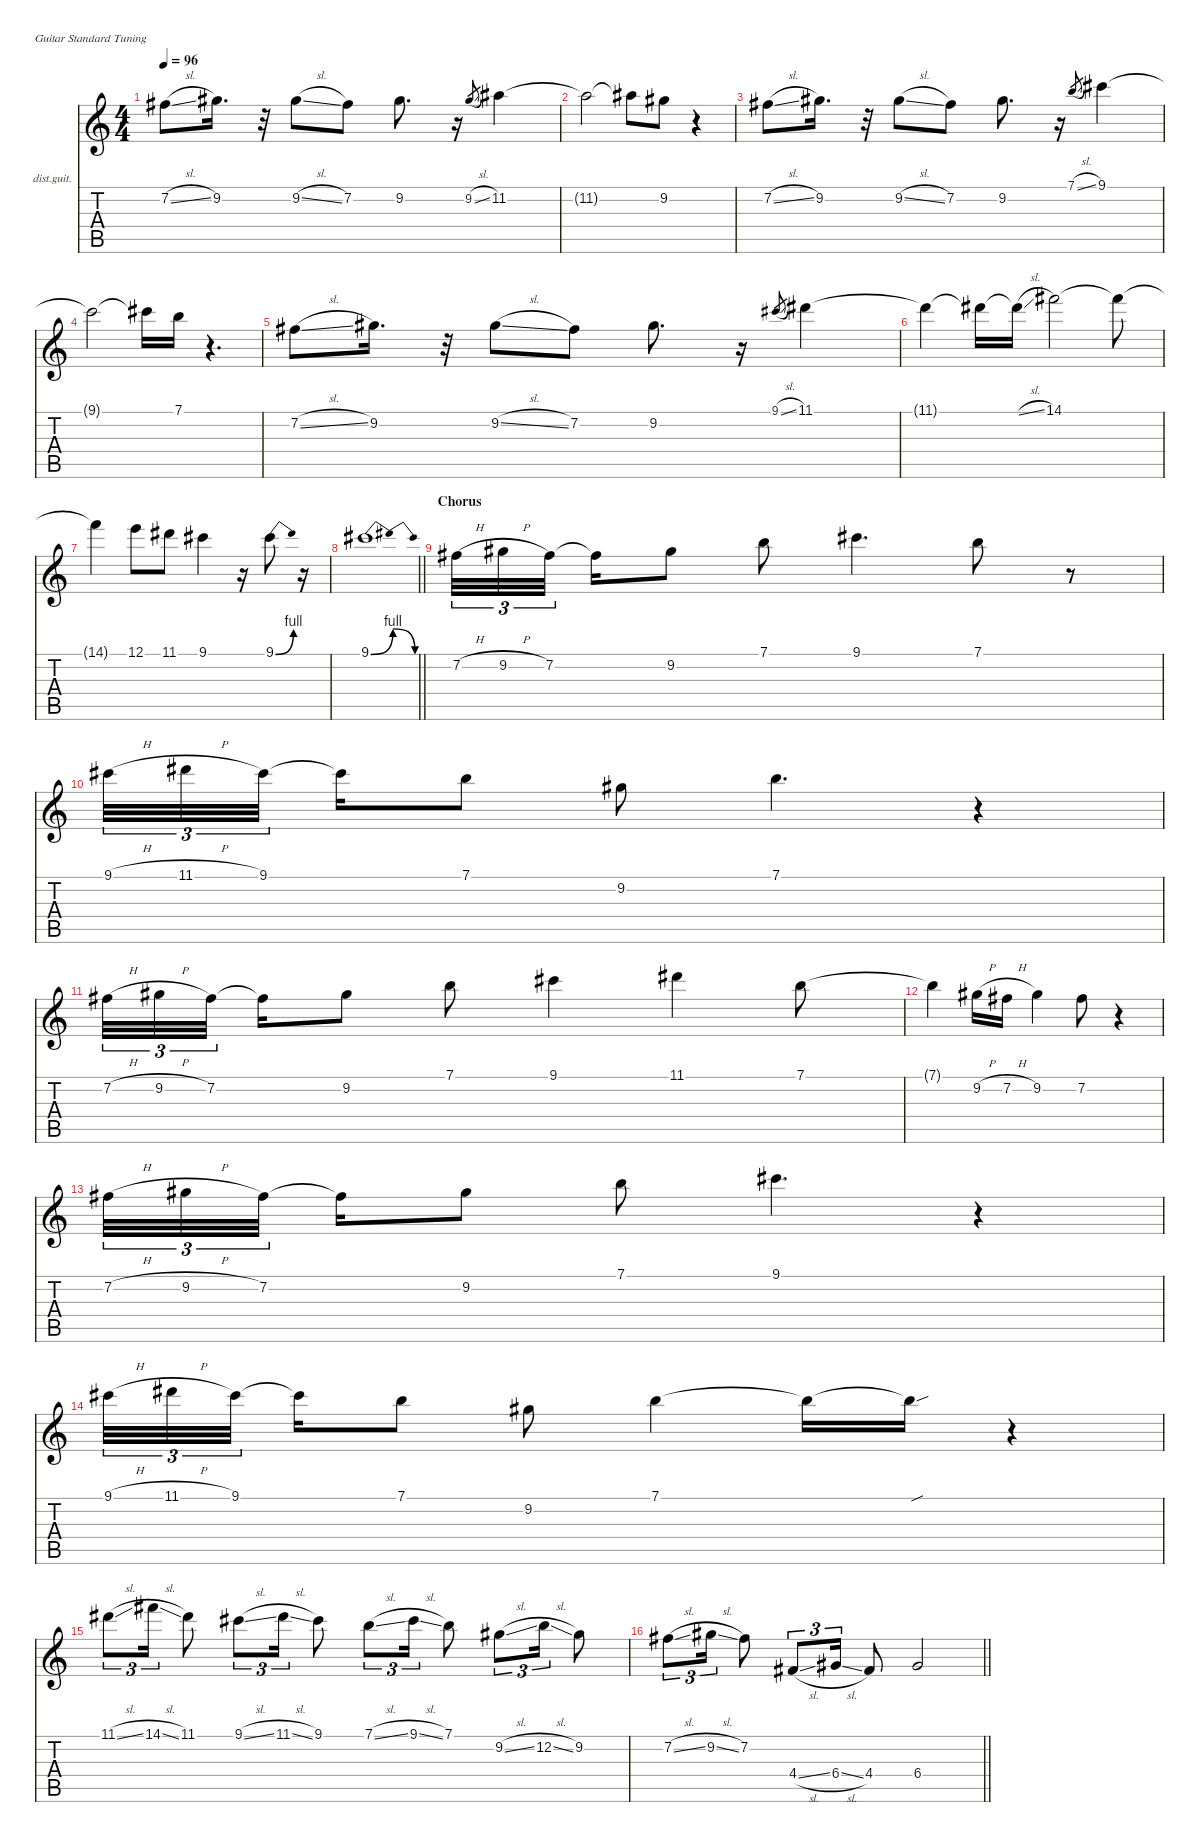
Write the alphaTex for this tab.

\defaultSystemsLayout 4
\hideDynamics
\bracketExtendMode nobrackets
\firstSystemTrackNameOrientation horizontal
\otherSystemsTrackNameOrientation horizontal
\track ("Guitar (lead)" "dist.guit.") {instrument distortionguitar}
\staff {score tabs}
\tuning (E4 B3 G3 D3 A2 E2)
\ts (4 4)
\tempo 96
\clef g2
\ks c
7.2{sl acc #}.8{dy f beam Down} 9.2{acc #}.16{d beam Down} r.32{beam Down} 9.2{sl acc #}.8{beam Down} 7.2{acc #}.8{beam Down} 9.2{acc #}.8{d beam Down} r.16{beam Down} 9.2{sl acc #}.8{gr dy mf beam Up} 11.2{acc #}.4{dy f beam Down} |
11.2{t acc #}.2{beam Down} 11.2{t acc #}.8{beam Down} 9.2{acc #}.8{beam Down} r.4{beam Down} |
7.2{sl acc #}.8{beam Down} 9.2{acc #}.16{d beam Down} r.32{beam Down} 9.2{sl acc #}.8{beam Down} 7.2{acc #}.8{beam Down} 9.2{acc #}.8{d beam Down} r.16{beam Down} 7.1{sl}.8{gr dy mf beam Up} 9.1{acc #}.4{dy f beam Down} |
9.1{t acc #}.2{beam Down} 9.1{t acc #}.16{beam Down} 7.1.16{beam Down} r.4{d beam Down} |
7.2{sl acc #}.8{beam Down} 9.2{acc #}.16{d beam Down} r.32{beam Down} 9.2{sl acc #}.8{beam Down} 7.2{acc #}.8{beam Down} 9.2{acc #}.8{d beam Down} r.16{beam Down} 9.1{sl acc #}.8{gr dy mf beam Up} 11.1{acc #}.4{dy f beam Down} |
11.1{t acc #}.4{beam Down} 11.1{t acc #}.16{beam Down} 11.1{sl t acc #}.16{beam Down} 14.1{acc #}.2{beam Down} 14.1{t acc #}.8{beam Down} |
14.1{t acc #}.4{beam Down} 12.1.8{beam Down} 11.1{acc #}.8{beam Down} 9.1{acc #}.4{beam Down} r.16{beam Down} 9.1{be (bend 0 0 30 4) acc #}.8{beam Down} r.16{beam Down} |
\barLineRight lightlight
9.1{be (bendrelease 0 0 4.999999799999999 4 53.0000016 4 60 0) acc #}.1{beam Down} |
\section ("" "Chorus")
7.2{h acc #}.32{tu (3 2) beam Down} 9.2{h acc #}.32{tu (3 2) beam Down} 7.2{acc #}.32{tu (3 2) beam Down} 7.2{t acc #}.16{beam Down} 9.2{acc #}.8{beam Down} 7.1.8{beam Down} 9.1{acc #}.4{d beam Down} 7.1.8{beam Down} r.8{beam Down} |
9.1{h acc #}.32{tu (3 2) beam Down} 11.1{h acc #}.32{tu (3 2) beam Down} 9.1{acc #}.32{tu (3 2) beam Down} 9.1{t acc #}.16{beam Down} 7.1.8{beam Down} 9.2{acc #}.8{beam Down} 7.1.4{d beam Down} r.4{beam Down} |
7.2{h acc #}.32{tu (3 2) beam Down} 9.2{h acc #}.32{tu (3 2) beam Down} 7.2{acc #}.32{tu (3 2) beam Down} 7.2{t acc #}.16{beam Down} 9.2{acc #}.8{beam Down} 7.1.8{beam Down} 9.1{acc #}.4{beam Down} 11.1{acc #}.4{beam Down} 7.1.8{beam Down} |
7.1{t}.4{beam Down} 9.2{h acc #}.16{beam Down} 7.2{h acc #}.16{beam Down} 9.2{acc #}.4{beam Down} 7.2{acc #}.8{beam Down} r.4{beam Down} |
7.2{h acc #}.32{tu (3 2) beam Down} 9.2{h acc #}.32{tu (3 2) beam Down} 7.2{acc #}.32{tu (3 2) beam Down} 7.2{t acc #}.16{beam Down} 9.2{acc #}.8{beam Down} 7.1.8{beam Down} 9.1{acc #}.4{d beam Down} r.4{beam Down} |
9.1{h acc #}.32{tu (3 2) beam Down} 11.1{h acc #}.32{tu (3 2) beam Down} 9.1{acc #}.32{tu (3 2) beam Down} 9.1{t acc #}.16{beam Down} 7.1.8{beam Down} 9.2{acc #}.8{beam Down} 7.1.4{beam Down} 7.1{t}.16{beam Down} 7.1{sou t}.16{beam Down} r.4{beam Down} |
11.1{sl acc #}.8{tu (3 2) beam Down} 14.1{sl acc #}.16{tu (3 2) beam Down} 11.1{acc #}.8{beam Down} 9.1{sl acc #}.8{tu (3 2) beam Down} 11.1{sl acc #}.16{tu (3 2) beam Down} 9.1{acc #}.8{beam Down} 7.1{sl}.8{tu (3 2) beam Down} 9.1{sl acc #}.16{tu (3 2) beam Down} 7.1.8{beam Down} 9.2{sl acc #}.8{tu (3 2) beam Down} 12.2{sl}.16{tu (3 2) beam Down} 9.2{acc #}.8{beam Down} |
\barLineRight lightlight
7.2{sl acc #}.8{tu (3 2) beam Down} 9.2{sl acc #}.16{tu (3 2) beam Down} 7.2{acc #}.8{beam Down} 4.4{sl acc #}.8{tu (3 2) beam Up} 6.4{sl acc #}.16{tu (3 2) beam Up} 4.4{acc #}.8{beam Up} 6.4{acc #}.2{beam Up}
